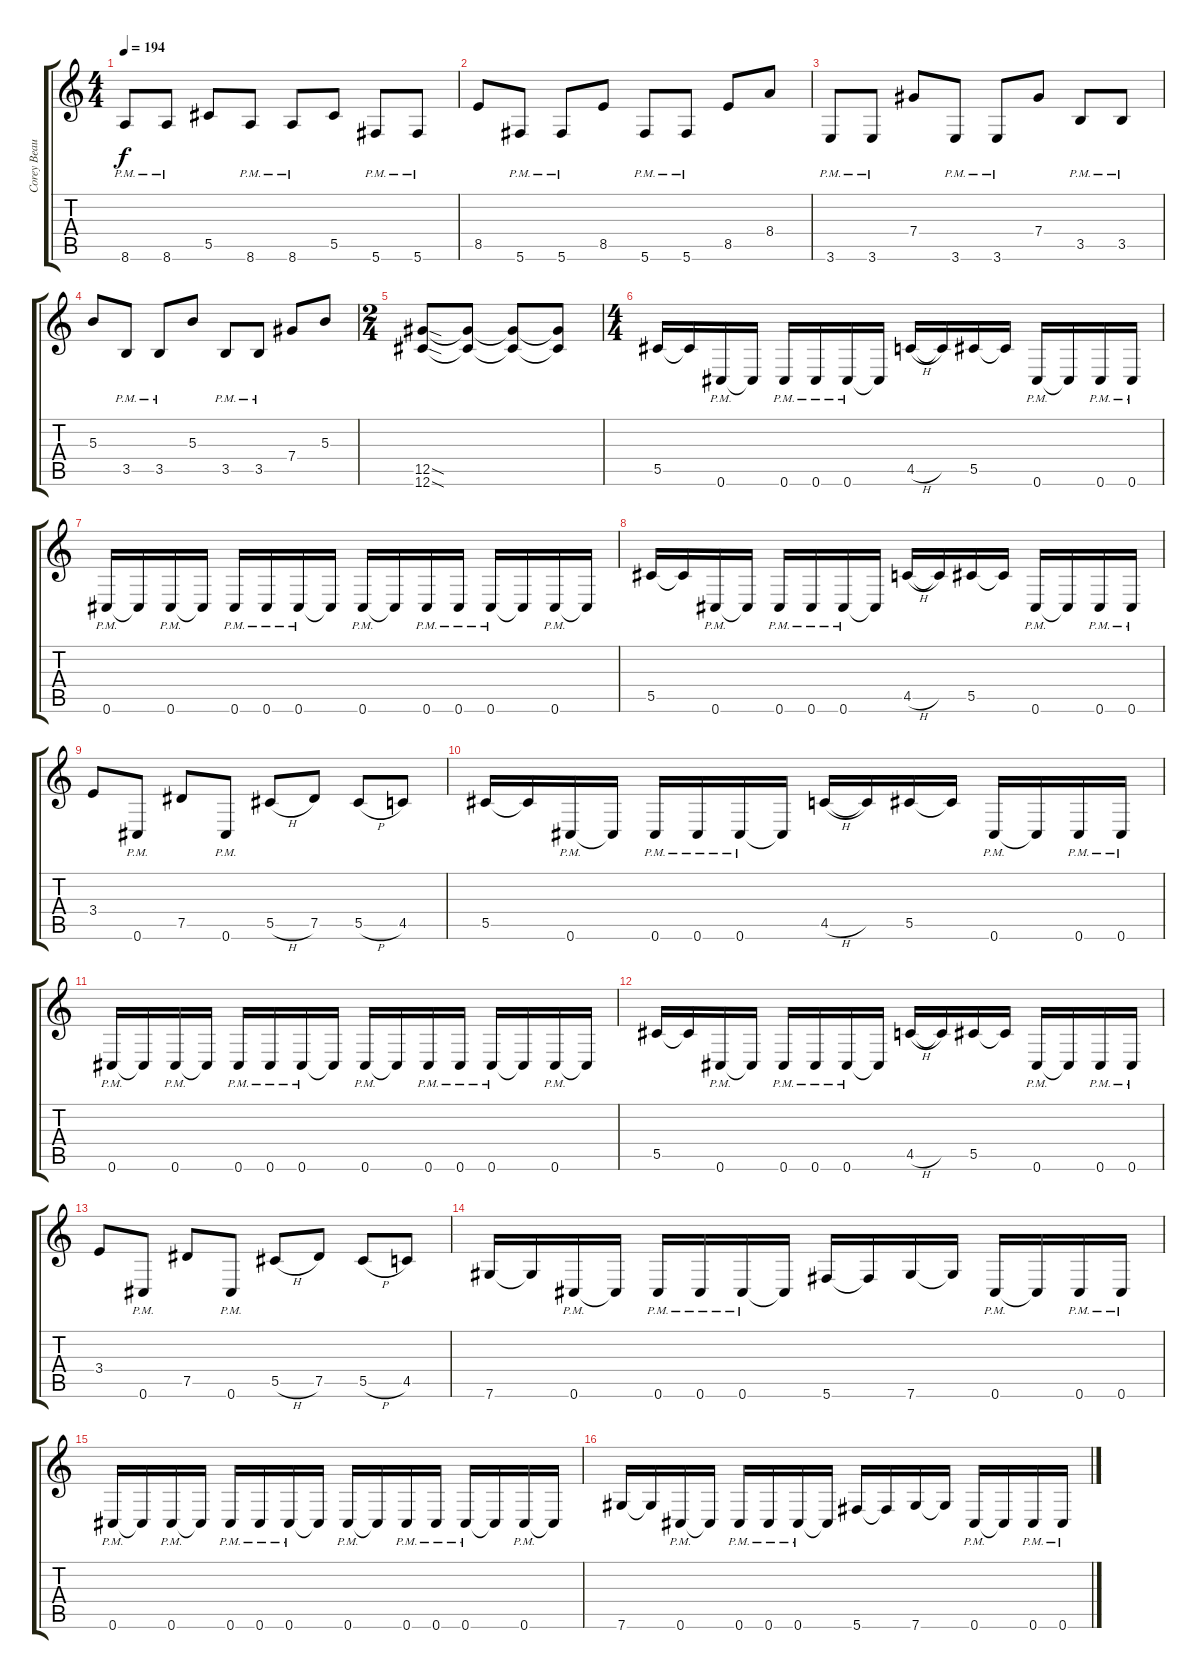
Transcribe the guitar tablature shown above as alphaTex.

\track ("Corey Beaulieu" "Corey Beau") {instrument distortionguitar}
\staff {score tabs}
\tuning (Eb4 Bb3 Gb3 Db3 Ab2 Db2) {hide}
\ts (4 4)
\tempo 194
\clef g2
\ks c
8.6{pm}.8{dy f} 8.6{pm}.8 5.5.8 8.6{pm}.8 8.6{pm}.8 5.5.8 5.6{pm}.8 5.6{pm}.8 |
8.5.8 5.6{pm}.8 5.6{pm}.8 8.5.8 5.6{pm}.8 5.6{pm}.8 8.5.8 8.4.8 |
3.6{pm}.8 3.6{pm}.8 7.4.8 3.6{pm}.8 3.6{pm}.8 7.4.8 3.5{pm}.8 3.5{pm}.8 |
5.3.8 3.5{pm}.8 3.5{pm}.8 5.3.8 3.5{pm}.8 3.5{pm}.8 7.4.8 5.3.8 |
\ts (2 4)
(12.5{sod} 12.6{sod}).8 (12.5{t} 12.6{t}).8 (12.5{t} 12.6{t}).8 (12.5{t} 12.6{t}).8 |
\ts (4 4)
5.5.16 5.5{t}.16 0.6{pm}.16 0.6{t}.16 0.6{pm}.16 0.6{pm}.16 0.6{pm}.16 0.6{t}.16 4.5{h}.16 4.5{t}.16 5.5.16 5.5{t}.16 0.6{pm}.16 0.6{t}.16 0.6{pm}.16 0.6{pm}.16 |
0.6{pm}.16 0.6{t}.16 0.6{pm}.16 0.6{t}.16 0.6{pm}.16 0.6{pm}.16 0.6{pm}.16 0.6{t}.16 0.6{pm}.16 0.6{t}.16 0.6{pm}.16 0.6{pm}.16 0.6{pm}.16 0.6{t}.16 0.6{pm}.16 0.6{t}.16 |
5.5.16 5.5{t}.16 0.6{pm}.16 0.6{t}.16 0.6{pm}.16 0.6{pm}.16 0.6{pm}.16 0.6{t}.16 4.5{h}.16 4.5{t}.16 5.5.16 5.5{t}.16 0.6{pm}.16 0.6{t}.16 0.6{pm}.16 0.6{pm}.16 |
3.4.8 0.6{pm}.8 7.5.8 0.6{pm}.8 5.5{h}.8 7.5.8 5.5{h}.8 4.5.8 |
5.5.16 5.5{t}.16 0.6{pm}.16 0.6{t}.16 0.6{pm}.16 0.6{pm}.16 0.6{pm}.16 0.6{t}.16 4.5{h}.16 4.5{t}.16 5.5.16 5.5{t}.16 0.6{pm}.16 0.6{t}.16 0.6{pm}.16 0.6{pm}.16 |
0.6{pm}.16 0.6{t}.16 0.6{pm}.16 0.6{t}.16 0.6{pm}.16 0.6{pm}.16 0.6{pm}.16 0.6{t}.16 0.6{pm}.16 0.6{t}.16 0.6{pm}.16 0.6{pm}.16 0.6{pm}.16 0.6{t}.16 0.6{pm}.16 0.6{t}.16 |
5.5.16 5.5{t}.16 0.6{pm}.16 0.6{t}.16 0.6{pm}.16 0.6{pm}.16 0.6{pm}.16 0.6{t}.16 4.5{h}.16 4.5{t}.16 5.5.16 5.5{t}.16 0.6{pm}.16 0.6{t}.16 0.6{pm}.16 0.6{pm}.16 |
3.4.8 0.6{pm}.8 7.5.8 0.6{pm}.8 5.5{h}.8 7.5.8 5.5{h}.8 4.5.8 |
7.6.16 7.6{t}.16 0.6{pm}.16 0.6{t}.16 0.6{pm}.16 0.6{pm}.16 0.6{pm}.16 0.6{t}.16 5.6.16 5.6{t}.16 7.6.16 7.6{t}.16 0.6{pm}.16 0.6{t}.16 0.6{pm}.16 0.6{pm}.16 |
0.6{pm}.16 0.6{t}.16 0.6{pm}.16 0.6{t}.16 0.6{pm}.16 0.6{pm}.16 0.6{pm}.16 0.6{t}.16 0.6{pm}.16 0.6{t}.16 0.6{pm}.16 0.6{pm}.16 0.6{pm}.16 0.6{t}.16 0.6{pm}.16 0.6{t}.16 |
7.6.16 7.6{t}.16 0.6{pm}.16 0.6{t}.16 0.6{pm}.16 0.6{pm}.16 0.6{pm}.16 0.6{t}.16 5.6.16 5.6{t}.16 7.6.16 7.6{t}.16 0.6{pm}.16 0.6{t}.16 0.6{pm}.16 0.6{pm}.16
